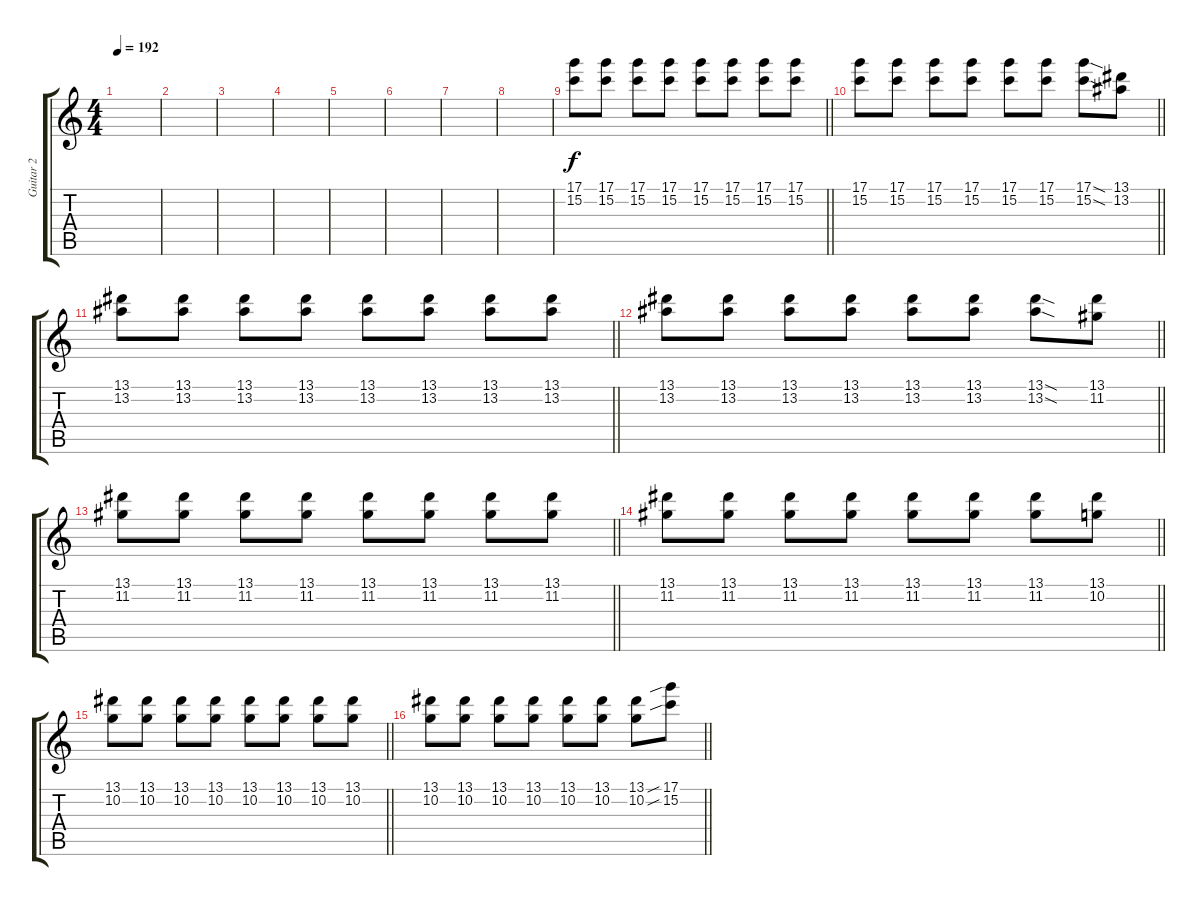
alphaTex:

\track ("Guitar 2" "Guitar 2") {instrument distortionguitar}
\staff {score tabs}
\tuning (D4 A3 F3 C3 G2 C2) {hide}
\ts (4 4)
\tempo 192
\clef g2
\ks c
|
|
|
|
|
|
|
|
\barLineRight lightlight
(17.1 15.2).8 (17.1 15.2).8 (17.1 15.2).8 (17.1 15.2).8 (17.1 15.2).8 (17.1 15.2).8 (17.1 15.2).8 (17.1 15.2).8 |
\barLineRight lightlight
(17.1 15.2).8 (17.1 15.2).8 (17.1 15.2).8 (17.1 15.2).8 (17.1 15.2).8 (17.1 15.2).8 (17.1{sod} 15.2{sod}).8 (13.1 13.2).8 |
\barLineRight lightlight
(13.1 13.2).8 (13.1 13.2).8 (13.1 13.2).8 (13.1 13.2).8 (13.1 13.2).8 (13.1 13.2).8 (13.1 13.2).8 (13.1 13.2).8 |
\barLineRight lightlight
(13.1 13.2).8 (13.1 13.2).8 (13.1 13.2).8 (13.1 13.2).8 (13.1 13.2).8 (13.1 13.2).8 (13.1{sod} 13.2{sod}).8 (13.1 11.2).8 |
\barLineRight lightlight
(13.1 11.2).8 (13.1 11.2).8 (13.1 11.2).8 (13.1 11.2).8 (13.1 11.2).8 (13.1 11.2).8 (13.1 11.2).8 (13.1 11.2).8 |
\barLineRight lightlight
(13.1 11.2).8 (13.1 11.2).8 (13.1 11.2).8 (13.1 11.2).8 (13.1 11.2).8 (13.1 11.2).8 (13.1 11.2).8 (13.1 10.2).8 |
\barLineRight lightlight
(13.1 10.2).8 (13.1 10.2).8 (13.1 10.2).8 (13.1 10.2).8 (13.1 10.2).8 (13.1 10.2).8 (13.1 10.2).8 (13.1 10.2).8 |
\barLineRight lightlight
(13.1 10.2).8 (13.1 10.2).8 (13.1 10.2).8 (13.1 10.2).8 (13.1 10.2).8 (13.1 10.2).8 (13.1 10.2).8 (17.1{sib} 15.2{sib}).8
